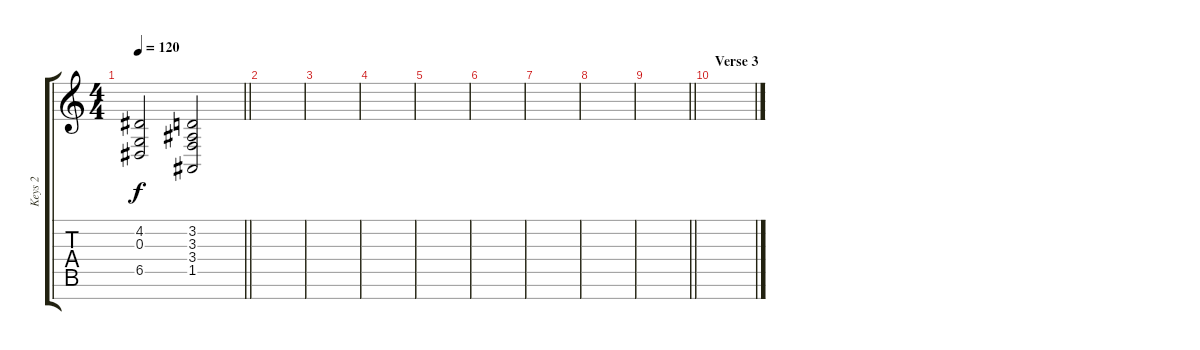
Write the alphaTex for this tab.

\track ("Keys 2" "Keys 2") {instrument choiraahs}
\staff {score tabs}
\tuning (E4 B3 G3 D3 A2 E2 B1) {hide}
\ts (4 4)
\tempo 120
\clef g2
\barLineRight lightlight
\ks c
(4.2 0.3 6.5).2{dy f} (3.2 3.3 3.4 1.5).2 |
\section ("" "")
|
|
|
|
|
|
|
\barLineRight lightlight
|
\section ("" "Verse 3")
